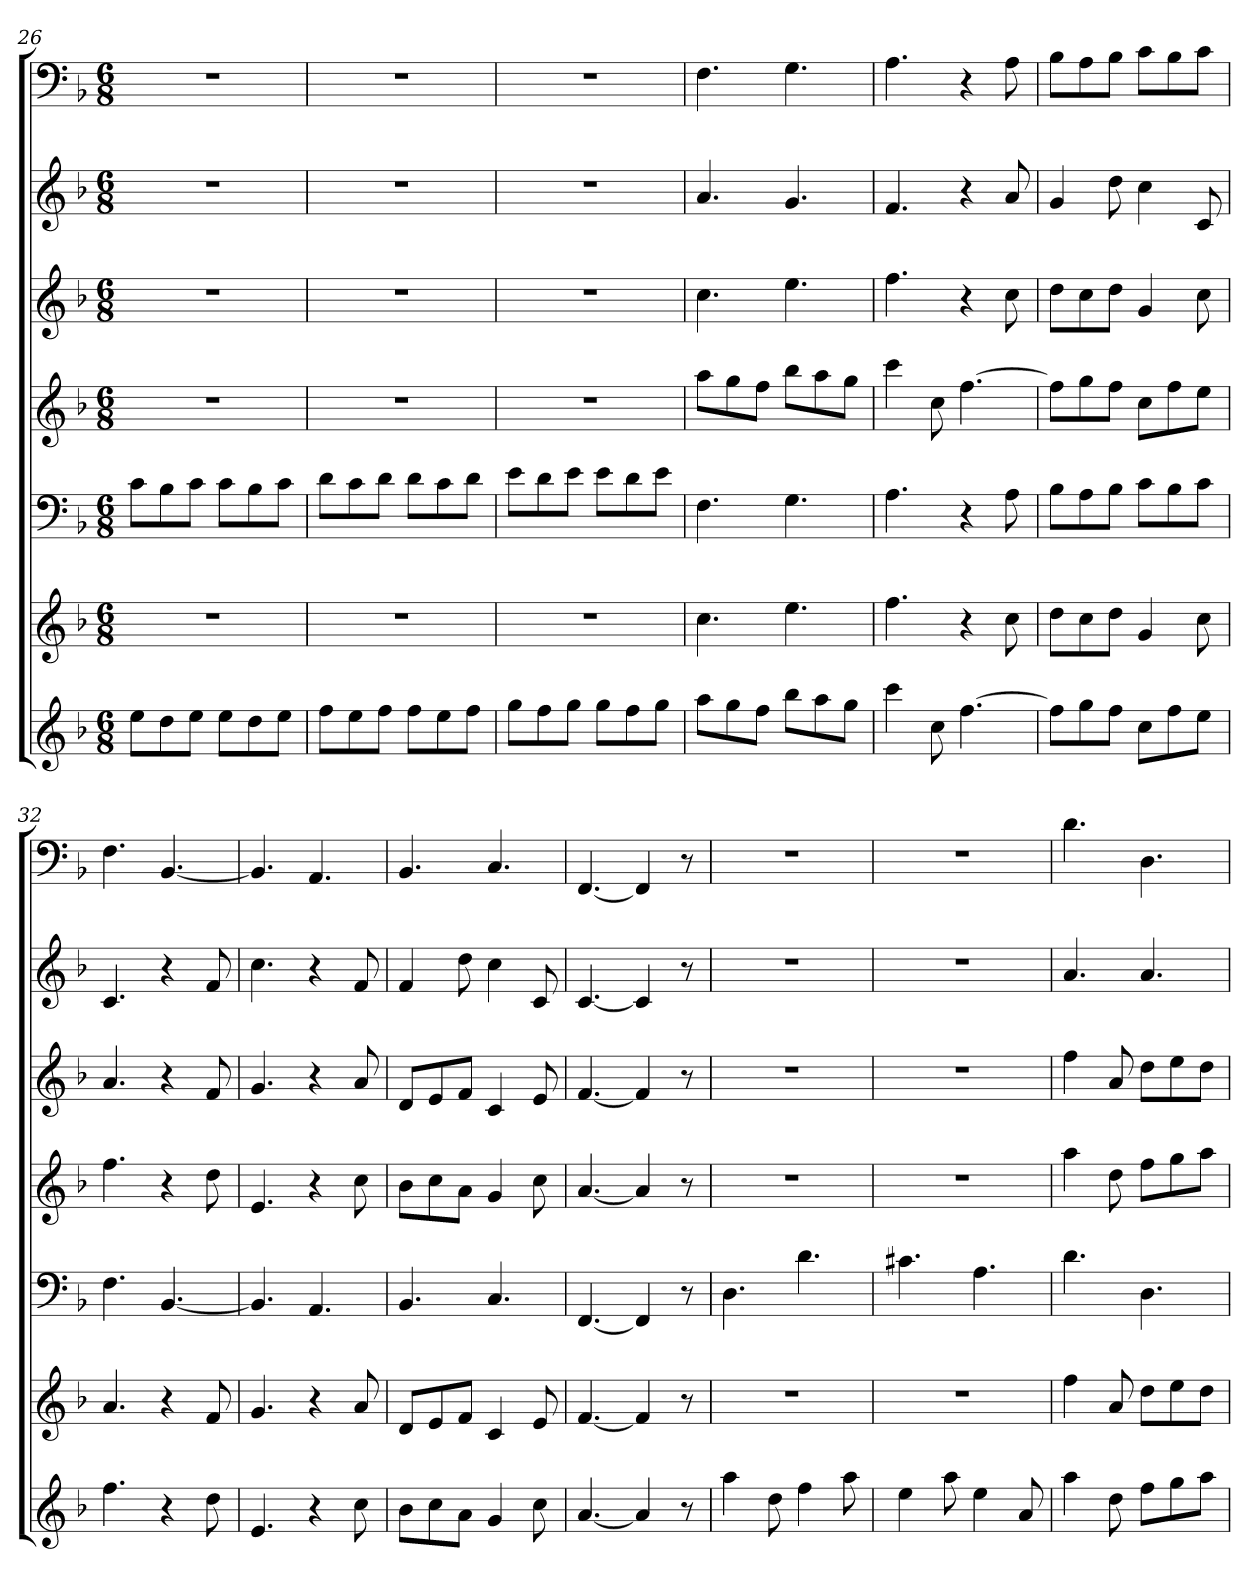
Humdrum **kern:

**kern	**kern	**kern	**kern	**kern	**kern	**kern
*part7	*part6	*part5	*part4	*part3	*part2	*part1
*staff7	*staff6	*staff5	*staff4	*staff3	*staff2	*staff1
*k[b-]	*k[b-]	*k[b-]	*k[b-]	*k[b-]	*k[b-]	*k[b-]
*F:	*F:	*F:	*F:	*F:	*F:	*F:
*M6/8	*M6/8	*M6/8	*M6/8	*M6/8	*M6/8	*M6/8
=26	=26	=26	=26	=26	=26	=26
8eeL	2.r	8cL	2.r	2.r	2.r	2.r
8dd	.	8B-	.	.	.	.
8eeJ	.	8cJ	.	.	.	.
8eeL	.	8cL	.	.	.	.
8dd	.	8B-	.	.	.	.
8eeJ	.	8cJ	.	.	.	.
=27	=27	=27	=27	=27	=27	=27
8ffL	2.r	8dL	2.r	2.r	2.r	2.r
8ee	.	8c	.	.	.	.
8ffJ	.	8dJ	.	.	.	.
8ffL	.	8dL	.	.	.	.
8ee	.	8c	.	.	.	.
8ffJ	.	8dJ	.	.	.	.
=28	=28	=28	=28	=28	=28	=28
8ggL	2.r	8eL	2.r	2.r	2.r	2.r
8ff	.	8d	.	.	.	.
8ggJ	.	8eJ	.	.	.	.
8ggL	.	8eL	.	.	.	.
8ff	.	8d	.	.	.	.
8ggJ	.	8eJ	.	.	.	.
=29	=29	=29	=29	=29	=29	=29
8aaL	4.cc	4.F	8aaL	4.cc	4.a	4.F
8gg	.	.	8gg	.	.	.
8ffJ	.	.	8ffJ	.	.	.
8bb-L	4.ee	4.G	8bb-L	4.ee	4.g	4.G
8aa	.	.	8aa	.	.	.
8ggJ	.	.	8ggJ	.	.	.
=30	=30	=30	=30	=30	=30	=30
4ccc	4.ff	4.A	4ccc	4.ff	4.f	4.A
8cc	.	.	8cc	.	.	.
[4.ff	4r	4r	[4.ff	4r	4r	4r
.	8cc	8A	.	8cc	8a	8A
=31	=31	=31	=31	=31	=31	=31
8ffL]	8ddL	8B-L	8ffL]	8ddL	4g	8B-L
8gg	8cc	8A	8gg	8cc	.	8A
8ffJ	8ddJ	8B-J	8ffJ	8ddJ	8dd	8B-J
8ccL	4g	8cL	8ccL	4g	4cc	8cL
8ff	.	8B-	8ff	.	.	8B-
8eeJ	8cc	8cJ	8eeJ	8cc	8c	8cJ
=32	=32	=32	=32	=32	=32	=32
4.ff	4.a	4.F	4.ff	4.a	4.c	4.F
4r	4r	[4.BB-	4r	4r	4r	[4.BB-
8dd	8f	.	8dd	8f	8f	.
=33	=33	=33	=33	=33	=33	=33
4.e	4.g	4.BB-]	4.e	4.g	4.cc	4.BB-]
4r	4r	4.AA	4r	4r	4r	4.AA
8cc	8a	.	8cc	8a	8f	.
=34	=34	=34	=34	=34	=34	=34
8b-L	8dL	4.BB-	8b-L	8dL	4f	4.BB-
8cc	8e	.	8cc	8e	.	.
8aJ	8fJ	.	8aJ	8fJ	8dd	.
4g	4c	4.C	4g	4c	4cc	4.C
8cc	8e	.	8cc	8e	8c	.
=35	=35	=35	=35	=35	=35	=35
[4.a	[4.f	[4.FF	[4.a	[4.f	[4.c	[4.FF
4a]	4f]	4FF]	4a]	4f]	4c]	4FF]
8r	8r	8r	8r	8r	8r	8r
=36	=36	=36	=36	=36	=36	=36
4aa	2.r	4.D	2.r	2.r	2.r	2.r
8dd	.	.	.	.	.	.
4ff	.	4.d	.	.	.	.
8aa	.	.	.	.	.	.
=37	=37	=37	=37	=37	=37	=37
4ee	2.r	4.c#X	2.r	2.r	2.r	2.r
8aa	.	.	.	.	.	.
4ee	.	4.A	.	.	.	.
8a	.	.	.	.	.	.
=38	=38	=38	=38	=38	=38	=38
4aa	4ff	4.d	4aa	4ff	4.a	4.d
8dd	8a	.	8dd	8a	.	.
8ffL	8ddL	4.D	8ffL	8ddL	4.a	4.D
8gg	8ee	.	8gg	8ee	.	.
8aaJ	8ddJ	.	8aaJ	8ddJ	.	.
=	=	=	=	=	=	=
*-	*-	*-	*-	*-	*-	*-
